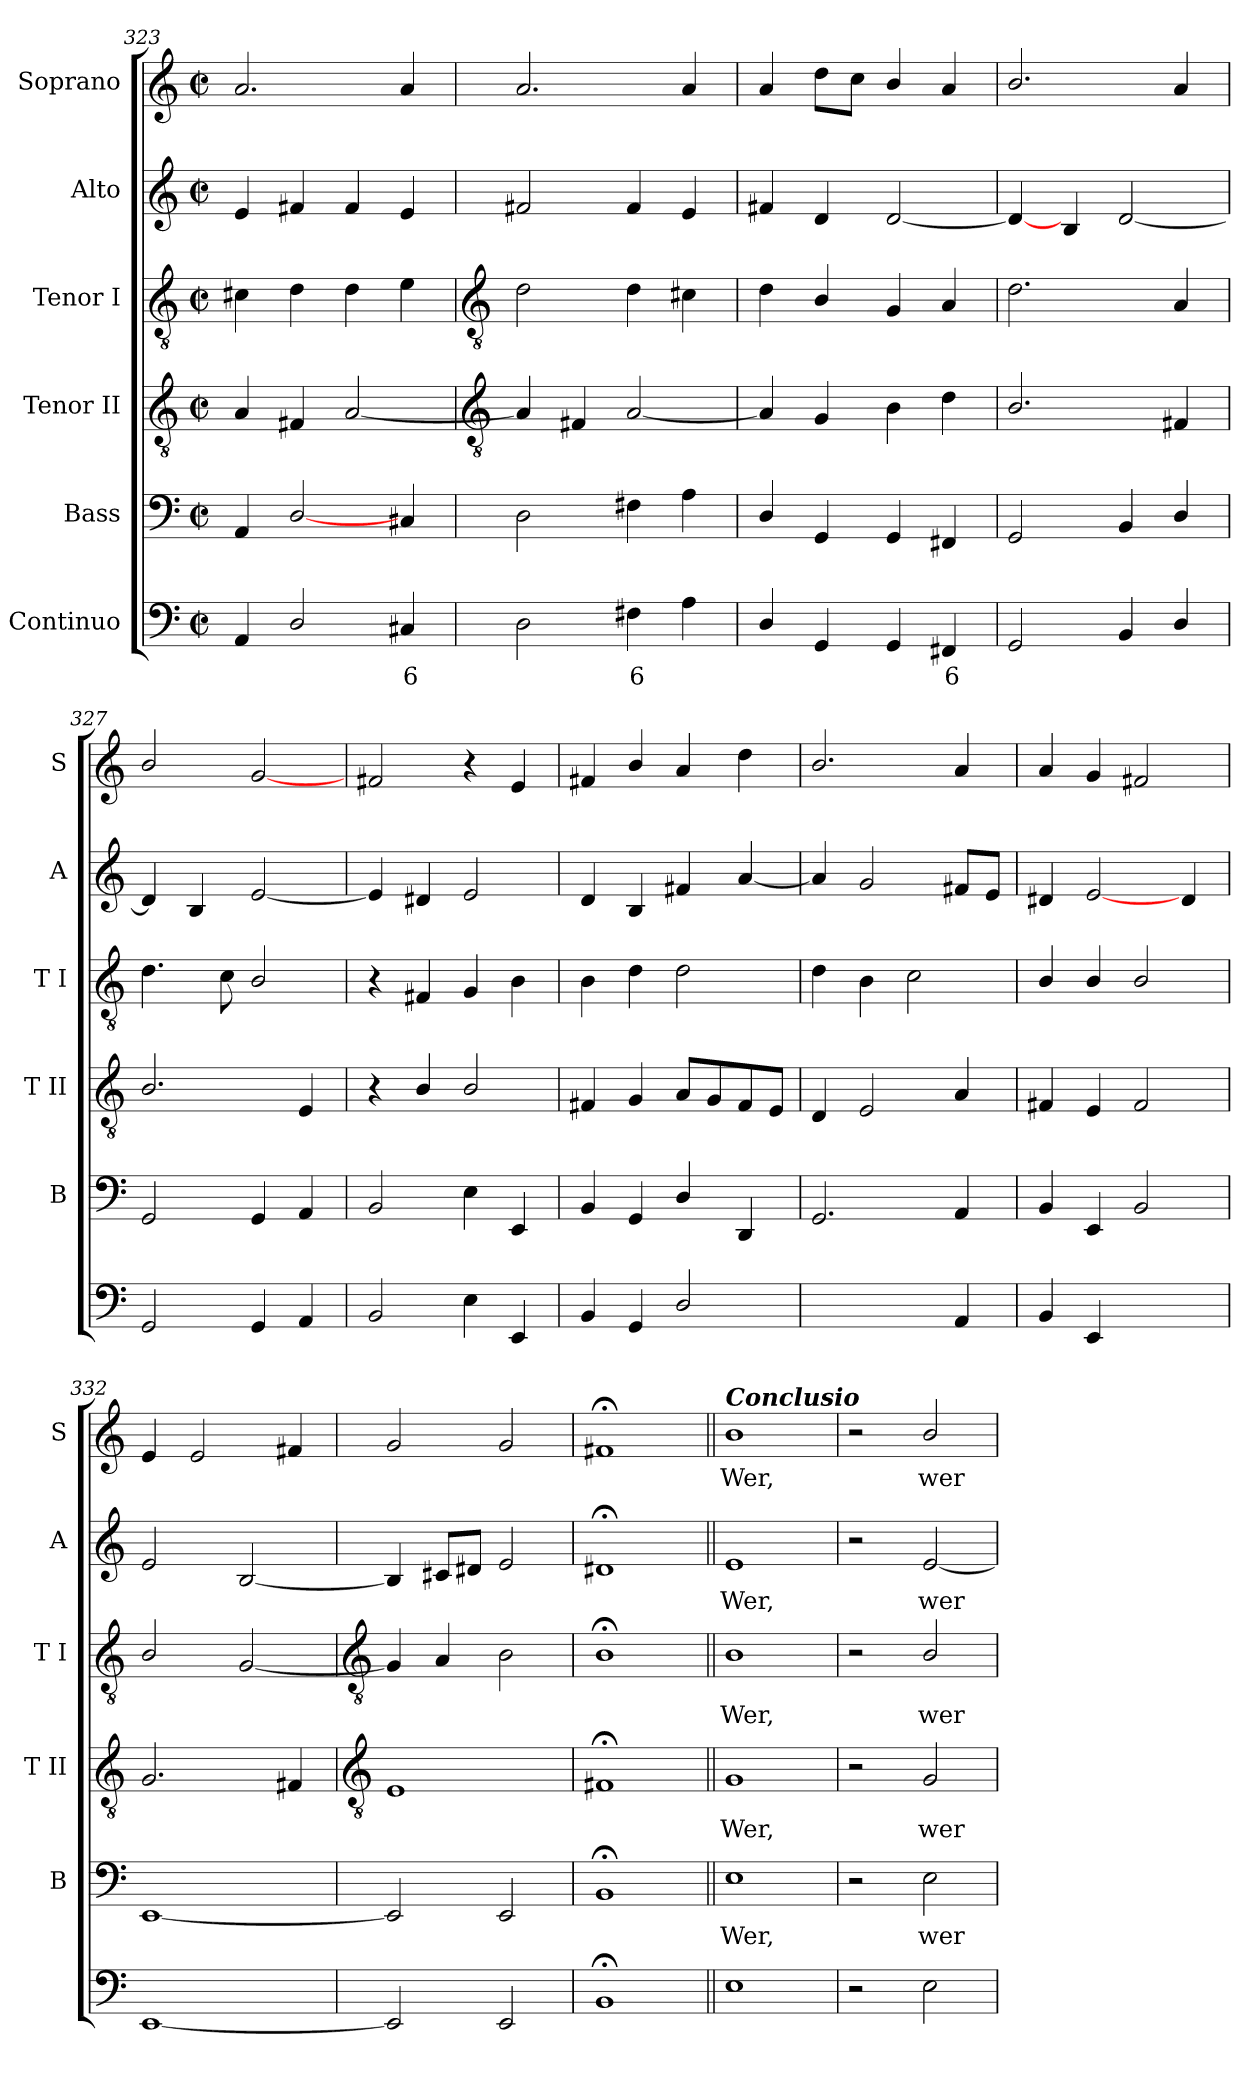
**kern	**text	**kern	**text	**kern	**text	**kern	**text	**kern	**text	**kern	**text
*part6	*part6	*part5	*part5	*part4	*part4	*part3	*part3	*part2	*part2	*part1	*part1
*staff6	*staff6	*staff5	*staff5	*staff4	*staff4	*staff3	*staff3	*staff2	*staff2	*staff1	*staff1
*I"Continuo	*	*I"Bass	*	*I"Tenor II	*	*I"Tenor I	*	*I"Alto	*	*I"Soprano	*
*	*	*I'B	*	*I'T II	*	*I'T I	*	*I'A	*	*I'S	*
*clefF4	*	*clefF4	*	*clefGv2	*	*clefGv2	*	*clefG2	*	*clefG2	*
*k[]	*	*k[]	*	*k[]	*	*k[]	*	*k[]	*	*k[]	*
*C:	*	*C:	*	*C:	*	*C:	*	*C:	*	*C:	*
*M2/2	*	*M2/2	*	*M2/2	*	*M2/2	*	*M2/2	*	*M2/2	*
*met(c|)	*	*met(c|)	*	*met(c|)	*	*met(c|)	*	*met(c|)	*	*met(c|)	*
=323	=323	=323	=323	=323	=323	=323	=323	=323	=323	=323	=323
4AA	.	4AA	.	4A	.	4c#X	.	4e	.	2.a	.
2D/	.	[2D/	.	4F#X	.	4d	.	4f#X	.	.	.
.	.	.	.	[2A	.	4d	.	4f#	.	.	.
!	!LO:LY:b	!	!	!	!	!	!	!	!	!	!
4C#X	6	4C#X	.	.	.	4e	.	4e	.	4a	.
!!LO:LB:g=z
=324	=324	=324	=324	=324	=324	=324	=324	=324	=324	=324	=324
*	*	*	*	*clefGv2	*	*clefGv2	*	*	*	*	*
2D	.	2D	.	4A]	.	2d	.	2f#X	.	2.a	.
.	.	.	.	4F#X	.	.	.	.	.	.	.
!	!LO:LY:b	!	!	!	!	!	!	!	!	!	!
4F#X	6	4F#X	.	[2A	.	4d	.	4f#	.	.	.
4A	.	4A	.	.	.	4c#X	.	4e	.	4a	.
=325	=325	=325	=325	=325	=325	=325	=325	=325	=325	=325	=325
4D/	.	4D/	.	4A]	.	4d	.	4f#X	.	4a	.
4GG	.	4GG	.	4G	.	4B/	.	4d	.	8ddL	.
.	.	.	.	.	.	.	.	.	.	8ccJ	.
4GG	.	4GG	.	4B	.	4G	.	[2d	.	4b/	.
!	!LO:LY:b	!	!	!	!	!	!	!	!	!	!
4FF#X	6	4FF#X	.	4d	.	4A	.	.	.	4a	.
=326	=326	=326	=326	=326	=326	=326	=326	=326	=326	=326	=326
2GG	.	2GG	.	2.B/	.	2.d	.	4d_	.	2.b/	.
.	.	.	.	.	.	.	.	4B	.	.	.
4BB	.	4BB	.	.	.	.	.	[2d	.	.	.
4D/	.	4D/	.	4F#X	.	4A	.	.	.	4a	.
=327	=327	=327	=327	=327	=327	=327	=327	=327	=327	=327	=327
2GG	.	2GG	.	2.B/	.	4.d	.	4d]	.	2b/	.
.	.	.	.	.	.	.	.	4B	.	.	.
.	.	.	.	.	.	8c	.	.	.	.	.
4GG	.	4GG	.	.	.	2B/	.	[2e	.	[2g	.
4AA	.	4AA	.	4E	.	.	.	.	.	.	.
=328	=328	=328	=328	=328	=328	=328	=328	=328	=328	=328	=328
2BB	.	2BB	.	4r	.	4r	.	4e]	.	2f#X	.
.	.	.	.	4B/	.	4F#X	.	4d#X	.	.	.
4E	.	4E	.	2B/	.	4G	.	2e	.	4r	.
4EE	.	4EE	.	.	.	4B	.	.	.	4e	.
=329	=329	=329	=329	=329	=329	=329	=329	=329	=329	=329	=329
4BB	.	4BB	.	4F#X	.	4B	.	4d	.	4f#X	.
4GG	.	4GG	.	4G	.	4d	.	4B	.	4b/	.
2D/	.	4D/	.	8AL	.	2d	.	4f#X	.	4a	.
.	.	.	.	8G	.	.	.	.	.	.	.
.	.	4DD	.	8F#	.	.	.	[4a	.	4dd	.
.	.	.	.	8EJ	.	.	.	.	.	.	.
=330	=330	=330	=330	=330	=330	=330	=330	=330	=330	=330	=330
!	!LO:LY:b	!	!	!	!	!	!	!	!	!	!
[4GGyy	5	2.GG	.	4D	.	4d	.	4a]	.	2.b/	.
!	!LO:LY:b	!	!	!	!	!	!	!	!	!	!
2GGyy]	6	.	.	2E	.	4B	.	2g	.	.	.
.	.	.	.	.	.	2c	.	.	.	.	.
4AA	.	4AA	.	4A/	.	.	.	8f#XL	.	4a	.
.	.	.	.	.	.	.	.	8eJ	.	.	.
=331	=331	=331	=331	=331	=331	=331	=331	=331	=331	=331	=331
4BB	.	4BB	.	4F#X	.	4B/	.	4d#X	.	4a	.
4EE	.	4EE	.	4E	.	4B/	.	[2e	.	4g	.
!	!LO:LY:b	!	!	!	!	!	!	!	!	!	!
[4BByy	4	2BB	.	2F#	.	2B/	.	.	.	2f#X	.
4BByy]	.	.	.	.	.	.	.	4d#	.	.	.
=332	=332	=332	=332	=332	=332	=332	=332	=332	=332	=332	=332
[1EE	.	[1EE	.	2.G	.	2B/	.	2e	.	4e	.
.	.	.	.	.	.	.	.	.	.	2e	.
.	.	.	.	.	.	[2G	.	[2B	.	.	.
.	.	.	.	4F#X	.	.	.	.	.	4f#X	.
!!LO:LB:g=z
=333	=333	=333	=333	=333	=333	=333	=333	=333	=333	=333	=333
*	*	*	*	*clefGv2	*	*clefGv2	*	*	*	*	*
2EE]	.	2EE]	.	1E	.	4G]	.	4B]	.	2g	.
.	.	.	.	.	.	4A	.	8c#XL	.	.	.
.	.	.	.	.	.	.	.	8d#XJ	.	.	.
2EE	.	2EE	.	.	.	2B	.	2e	.	2g	.
=334	=334	=334	=334	=334	=334	=334	=334	=334	=334	=334	=334
1BB;<	.	1BB;<	.	1F#X;<	.	1B;<	.	1d#X;<	.	1f#X;<	.
=335||	=335||	=335||	=335||	=335||	=335||	=335||	=335||	=335||	=335||	=335||	=335||
!	!	!	!	!	!	!	!	!	!	!LO:TX:a:Bi:t=Conclusio	!
!	!	!	!LO:LY:b	!	!LO:LY:b	!	!LO:LY:b	!	!LO:LY:b	!	!LO:LY:b
1E	.	1E	Wer,	1G	Wer,	1B	Wer,	1e	Wer,	1b	Wer,
=336	=336	=336	=336	=336	=336	=336	=336	=336	=336	=336	=336
2r	.	2r	.	2r	.	2r	.	2r	.	2r	.
!	!	!	!LO:LY:b	!	!LO:LY:b	!	!LO:LY:b	!	!LO:LY:b	!	!LO:LY:b
2E	.	2E	wer	2G	wer	2B/	wer	[2e	wer	2b/	wer
=	=	=	=	=	=	=	=	=	=	=	=
*-	*-	*-	*-	*-	*-	*-	*-	*-	*-	*-	*-
